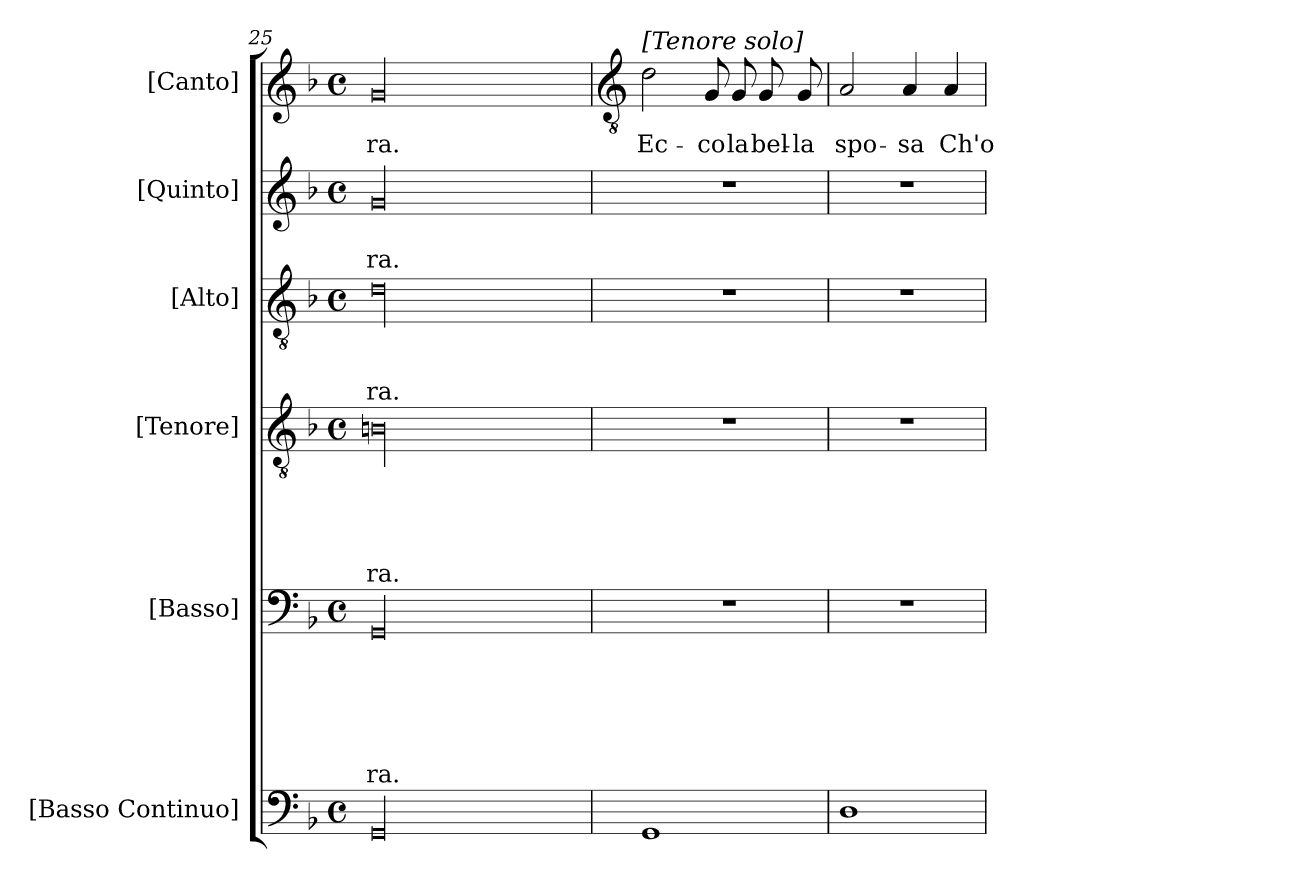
**kern	**kern	**text	**text	**text	**text	**text	**text	**kern	**text	**text	**text	**text	**text	**kern	**text	**text	**text	**kern	**text	**text	**kern	**text
*part6	*part5	*part5	*part5	*part5	*part5	*part5	*part5	*part4	*part4	*part4	*part4	*part4	*part4	*part3	*part3	*part3	*part3	*part2	*part2	*part2	*part1	*part1
*staff6	*staff5	*staff5	*staff5	*staff5	*staff5	*staff5	*staff5	*staff4	*staff4	*staff4	*staff4	*staff4	*staff4	*staff3	*staff3	*staff3	*staff3	*staff2	*staff2	*staff2	*staff1	*staff1
*I"[Basso Continuo]	*I"[Basso]	*	*	*	*	*	*	*I"[Tenore]	*	*	*	*	*	*I"[Alto]	*	*	*	*I"[Quinto]	*	*	*I"[Canto]	*
*clefF4	*clefF4	*	*	*	*	*	*	*clefGv2	*	*	*	*	*	*clefGv2	*	*	*	*clefG2	*	*	*clefG2	*
*k[b-]	*k[b-]	*	*	*	*	*	*	*k[b-]	*	*	*	*	*	*k[b-]	*	*	*	*k[b-]	*	*	*k[b-]	*
*F:	*F:	*	*	*	*	*	*	*F:	*	*	*	*	*	*F:	*	*	*	*F:	*	*	*F:	*
*M4/4	*M4/4	*	*	*	*	*	*	*M4/4	*	*	*	*	*	*M4/4	*	*	*	*M4/4	*	*	*M4/4	*
*met(c)	*met(c)	*	*	*	*	*	*	*met(c)	*	*	*	*	*	*met(c)	*	*	*	*met(c)	*	*	*met(c)	*
=25	=25	=25	=25	=25	=25	=25	=25	=25	=25	=25	=25	=25	=25	=25	=25	=25	=25	=25	=25	=25	=25	=25
!	!	!	!	!	!	!	!LO:LY:b	!	!	!	!	!	!LO:LY:b	!	!	!	!LO:LY:b	!	!	!LO:LY:b	!	!LO:LY:b
00GG	00GG	.	.	.	.	.	-ra.	00Bn	.	.	.	.	-ra.	00d	.	.	-ra.	00g	.	-ra.	00g	-ra.
!!LO:LB:g=z
=26!	=26!	=26!	=26!	=26!	=26!	=26!	=26!	=26!	=26!	=26!	=26!	=26!	=26!	=26!	=26!	=26!	=26!	=26!	=26!	=26!	=26!	=26!
*	*	*	*	*	*	*	*	*	*	*	*	*	*	*	*	*	*	*	*	*	*clefGv2	*
!	!	!	!	!	!	!	!	!	!	!	!	!	!	!	!	!	!	!	!	!	!LO:TX:a:t=[Tenore solo]	!
!	!	!	!	!	!	!	!	!	!	!	!	!	!	!	!	!	!	!	!	!	!	!LO:LY:b
1GG	1r	.	.	.	.	.	.	1r	.	.	.	.	.	1r	.	.	.	1r	.	.	2d\	Ec-
!	!	!	!	!	!	!	!	!	!	!	!	!	!	!	!	!	!	!	!	!	!	!LO:LY:b
.	.	.	.	.	.	.	.	.	.	.	.	.	.	.	.	.	.	.	.	.	8G/	-co
!	!	!	!	!	!	!	!	!	!	!	!	!	!	!	!	!	!	!	!	!	!	!LO:LY:b
.	.	.	.	.	.	.	.	.	.	.	.	.	.	.	.	.	.	.	.	.	8G/	la
!	!	!	!	!	!	!	!	!	!	!	!	!	!	!	!	!	!	!	!	!	!	!LO:LY:b
.	.	.	.	.	.	.	.	.	.	.	.	.	.	.	.	.	.	.	.	.	8G/	bel-
!	!	!	!	!	!	!	!	!	!	!	!	!	!	!	!	!	!	!	!	!	!	!LO:LY:b:rj
.	.	.	.	.	.	.	.	.	.	.	.	.	.	.	.	.	.	.	.	.	8G/	-la
=27	=27	=27	=27	=27	=27	=27	=27	=27	=27	=27	=27	=27	=27	=27	=27	=27	=27	=27	=27	=27	=27	=27
!	!	!	!	!	!	!	!	!	!	!	!	!	!	!	!	!	!	!	!	!	!	!LO:LY:b
1D	1r	.	.	.	.	.	.	1r	.	.	.	.	.	1r	.	.	.	1r	.	.	2A/	spo-
!	!	!	!	!	!	!	!	!	!	!	!	!	!	!	!	!	!	!	!	!	!	!LO:LY:b
.	.	.	.	.	.	.	.	.	.	.	.	.	.	.	.	.	.	.	.	.	4A/	-sa
!	!	!	!	!	!	!	!	!	!	!	!	!	!	!	!	!	!	!	!	!	!	!LO:LY:b
.	.	.	.	.	.	.	.	.	.	.	.	.	.	.	.	.	.	.	.	.	4A/	Ch'o-
=	=	=	=	=	=	=	=	=	=	=	=	=	=	=	=	=	=	=	=	=	=	=
*-	*-	*-	*-	*-	*-	*-	*-	*-	*-	*-	*-	*-	*-	*-	*-	*-	*-	*-	*-	*-	*-	*-
